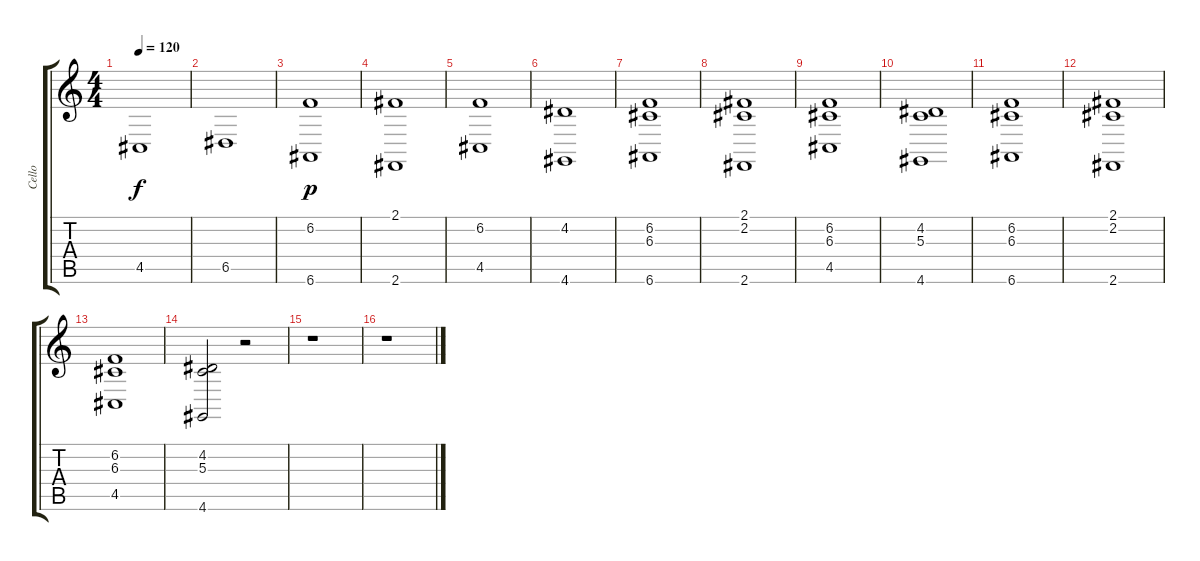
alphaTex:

\track ("Cello" "Cello") {instrument cello}
\staff {score tabs}
\tuning (E4 B3 G3 D3 A2 E2) {hide}
\ts (4 4)
\tempo 120
\clef g2
\ks c
4.5.1{dy f} |
6.5.1 |
(6.2 6.6).1{dy p} |
(2.1 2.6).1 |
(6.2 4.5).1 |
(4.2 4.6).1 |
(6.2 6.3 6.6).1 |
(2.1 2.2 2.6).1 |
(6.2 6.3 4.5).1 |
(4.2 5.3 4.6).1 |
(6.2 6.3 6.6).1 |
(2.1 2.2 2.6).1 |
(6.2 6.3 4.5).1 |
(4.2 5.3 4.6).2 r.2 |
r.1 |
r.1
